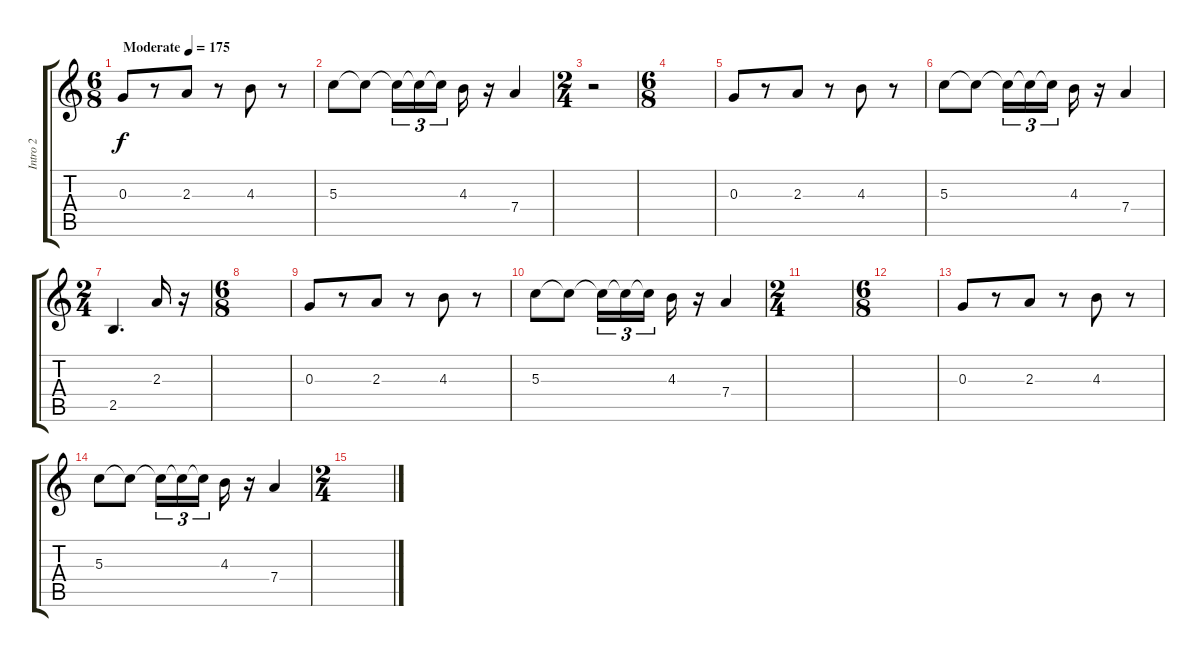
\track ("Intro 2" "Intro 2") {instrument acousticguitarsteel}
\staff {score tabs}
\tuning (E4 B3 G3 D3 A2 E2) {hide}
\ts (6 8)
\tempo (175 "Moderate")
\tempo 77
\tempo (175 "Moderate")
\clef g2
\ks c
0.3.8{dy f instrument acousticguitarsteel} r.8 2.3.8 r.8 4.3.8 r.8 |
5.3.8 5.3{t}.8 5.3{t}.16{tu (3 2)} 5.3{t}.16{tu (3 2)} 5.3{t}.16{tu (3 2)} 4.3.16 r.16 7.4.4 |
\ts (2 4)
r.2 |
\ts (6 8)
|
0.3.8 r.8 2.3.8 r.8 4.3.8 r.8 |
5.3.8 5.3{t}.8 5.3{t}.16{tu (3 2)} 5.3{t}.16{tu (3 2)} 5.3{t}.16{tu (3 2)} 4.3.16 r.16 7.4.4 |
\ts (2 4)
2.5.4{d} 2.3.16 r.16 |
\ts (6 8)
|
0.3.8 r.8 2.3.8 r.8 4.3.8 r.8 |
5.3.8 5.3{t}.8 5.3{t}.16{tu (3 2)} 5.3{t}.16{tu (3 2)} 5.3{t}.16{tu (3 2)} 4.3.16 r.16 7.4.4 |
\ts (2 4)
|
\ts (6 8)
|
0.3.8 r.8 2.3.8 r.8 4.3.8 r.8 |
5.3.8 5.3{t}.8 5.3{t}.16{tu (3 2)} 5.3{t}.16{tu (3 2)} 5.3{t}.16{tu (3 2)} 4.3.16 r.16 7.4.4 |
\ts (2 4)
